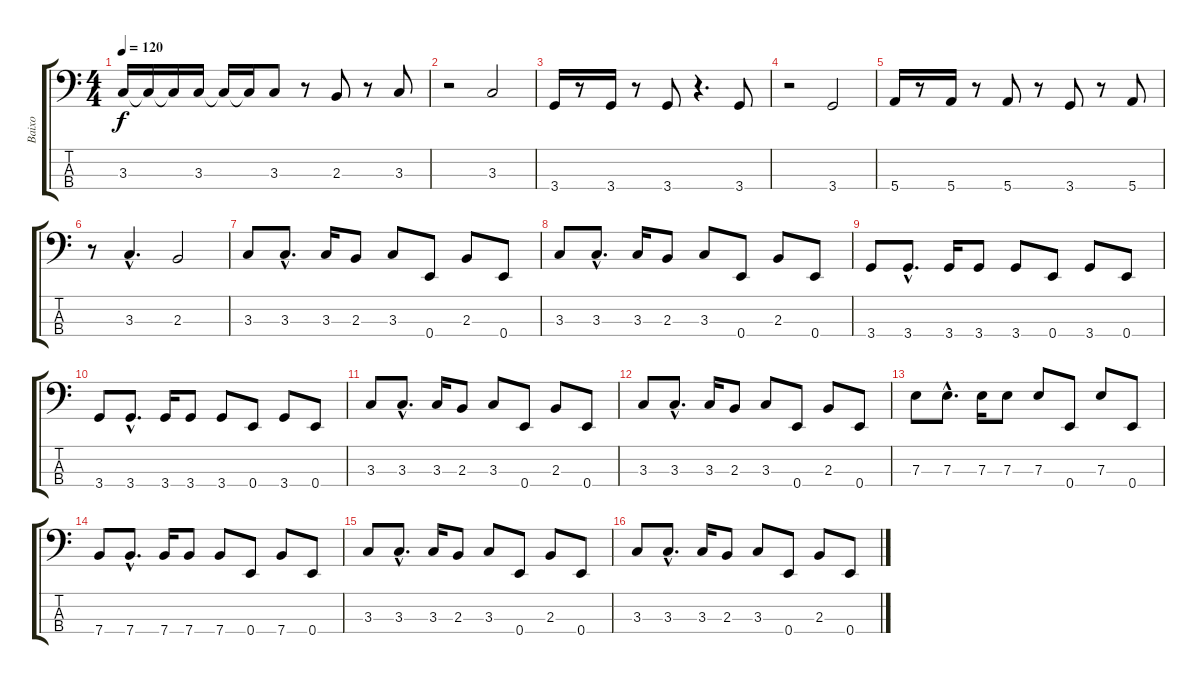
\track ("Baixo" "Baixo") {instrument electricbassfinger}
\staff {score tabs}
\tuning (G2 D2 A1 E1) {hide}
\ts (4 4)
\tempo 120
\clef f4
\ks c
3.3.16{dy f} 3.3{t}.16 3.3{t}.16 3.3.16 3.3{t}.16 3.3{t}.16 3.3.8 r.8 2.3.8 r.8 3.3.8 |
r.2 3.3.2 |
3.4.16 r.8 3.4.16 r.8 3.4.8 r.4{d} 3.4.8 |
r.2 3.4.2 |
5.4.16 r.8 5.4.16 r.8 5.4.8 r.8 3.4.8 r.8 5.4.8 |
r.8 3.3{hac}.4{d} 2.3.2 |
3.3.8 3.3{hac}.8{d} 3.3.16 2.3.8 3.3.8 0.4.8 2.3.8 0.4.8 |
3.3.8 3.3{hac}.8{d} 3.3.16 2.3.8 3.3.8 0.4.8 2.3.8 0.4.8 |
3.4.8 3.4{hac}.8{d} 3.4.16 3.4.8 3.4.8 0.4.8 3.4.8 0.4.8 |
3.4.8 3.4{hac}.8{d} 3.4.16 3.4.8 3.4.8 0.4.8 3.4.8 0.4.8 |
3.3.8 3.3{hac}.8{d} 3.3.16 2.3.8 3.3.8 0.4.8 2.3.8 0.4.8 |
3.3.8 3.3{hac}.8{d} 3.3.16 2.3.8 3.3.8 0.4.8 2.3.8 0.4.8 |
7.3.8 7.3{hac}.8{d} 7.3.16 7.3.8 7.3.8 0.4.8 7.3.8 0.4.8 |
7.4.8 7.4{hac}.8{d} 7.4.16 7.4.8 7.4.8 0.4.8 7.4.8 0.4.8 |
3.3.8 3.3{hac}.8{d} 3.3.16 2.3.8 3.3.8 0.4.8 2.3.8 0.4.8 |
3.3.8 3.3{hac}.8{d} 3.3.16 2.3.8 3.3.8 0.4.8 2.3.8 0.4.8
